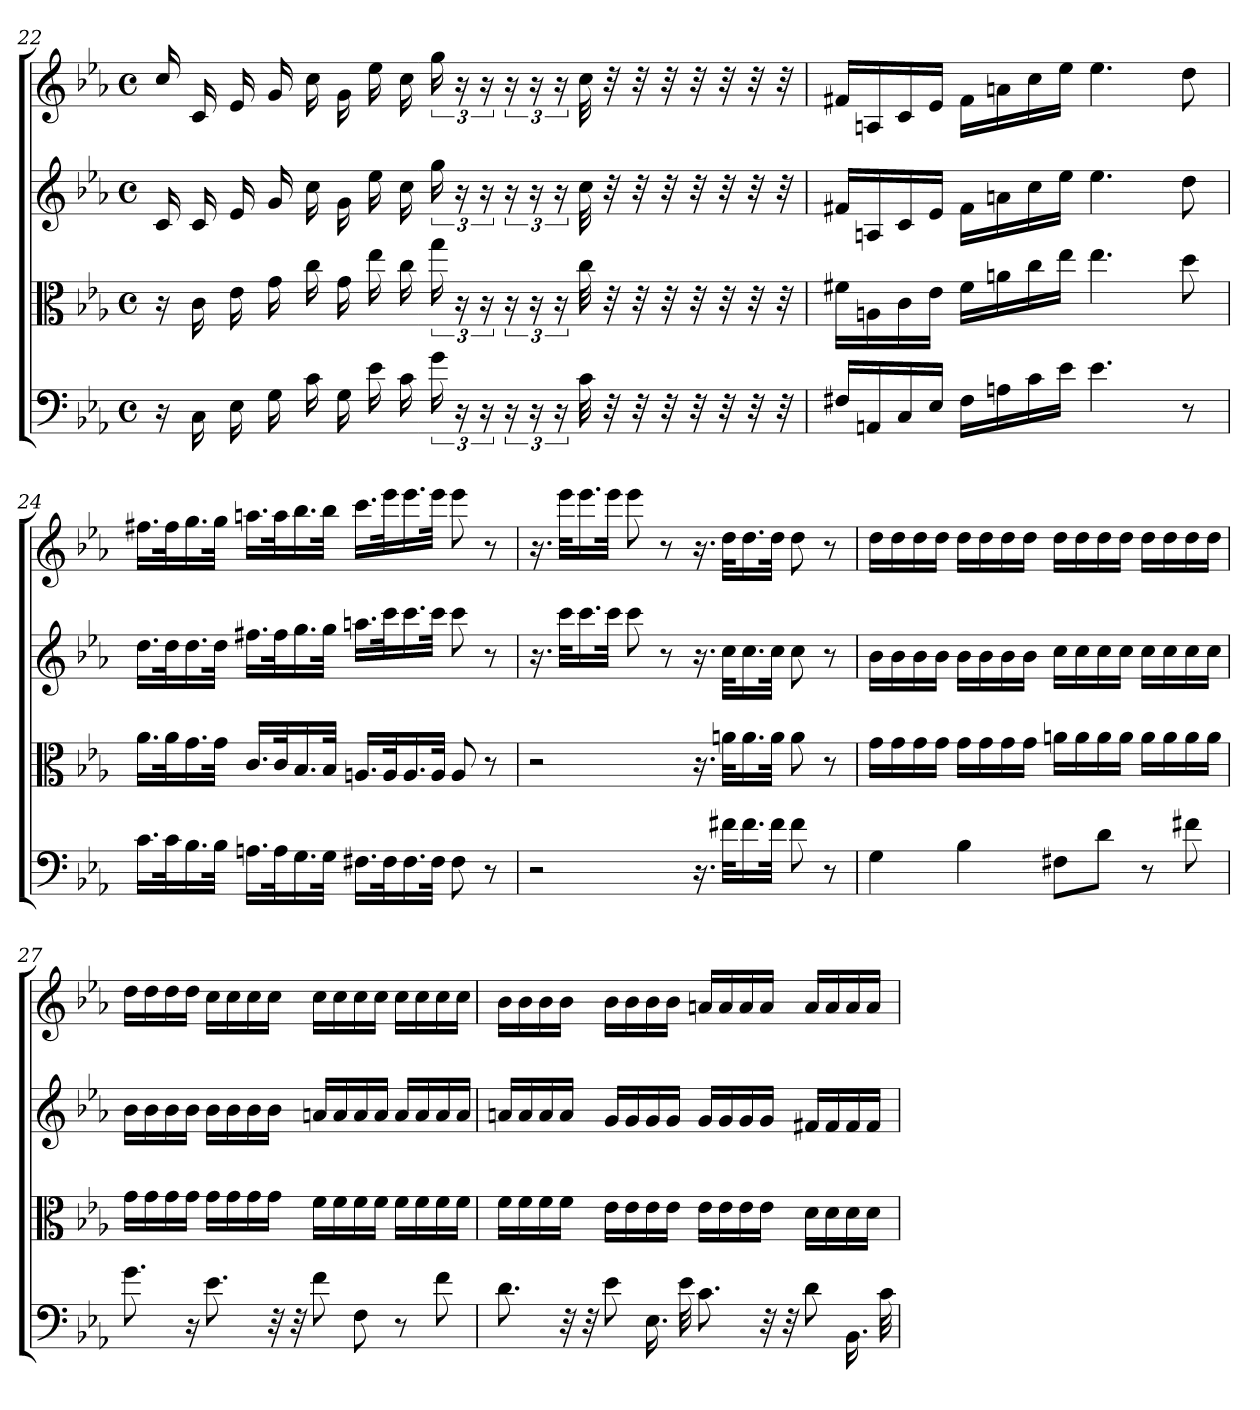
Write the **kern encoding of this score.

**kern	**kern	**kern	**kern
*part4	*part3	*part2	*part1
*staff4	*staff3	*staff2	*staff1
*clefF4	*clefC3	*clefG2	*clefG2
*k[b-e-a-]	*k[b-e-a-]	*k[b-e-a-]	*k[b-e-a-]
*c:	*c:	*c:	*c:
*M4/4	*M4/4	*M4/4	*M4/4
*met(c)	*met(c)	*met(c)	*met(c)
=22	=22	=22	=22
16r	16r	16c/	16cc/
16C\	16c\	16c/	16c/
16E-\	16e-\	16e-/	16e-/
16G\	16g\	16g/	16g/
16c\	16cc\	16cc\	16cc\
16G\	16g\	16g\	16g\
16e-\	16ee-\	16ee-\	16ee-\
16c\	16cc\	16cc\	16cc\
24g\	24gg\	24gg\	24gg\
24r	24r	24r	24r
24r	24r	24r	24r
24r	24r	24r	24r
24r	24r	24r	24r
24r	24r	24r	24r
32c\	32cc\	32cc\	32cc\
32r	32r	32r	32r
32r	32r	32r	32r
32r	32r	32r	32r
32r	32r	32r	32r
32r	32r	32r	32r
32r	32r	32r	32r
32r	32r	32r	32r
=23	=23	=23	=23
16F#X/LL	16f#X\LL	16f#X/LL	16f#X/LL
16AAn/	16An\	16An/	16An/
16C/	16c\	16c/	16c/
16E-/JJ	16e-\JJ	16e-/JJ	16e-/JJ
16F#\LL	16f#\LL	16f#\LL	16f#\LL
16An\	16an\	16an\	16an\
16c\	16cc\	16cc\	16cc\
16e-\JJ	16ee-\JJ	16ee-\JJ	16ee-\JJ
4.e-\	4.ee-\	4.ee-\	4.ee-\
8r	8dd\	8dd\	8dd\
=24	=24	=24	=24
16.c\LL	16.a-\LL	16.dd\LL	16.ff#X\LL
32c\K	32a-\K	32dd\K	32ff#\K
16.B-\	16.g\	16.dd\	16.gg\
32B-\JJk	32g\JJk	32dd\JJk	32gg\JJk
16.An\LL	16.c/LL	16.ff#X\LL	16.aan\LL
32A\K	32c/K	32ff#\K	32aa\K
16.G\	16.B-/	16.gg\	16.bb-\
32G\JJk	32B-/JJk	32gg\JJk	32bb-\JJk
16.F#X\LL	16.An/LL	16.aan\LL	16.ccc\LL
32F#\K	32A/K	32ccc\K	32eee-\K
16.F#\	16.A/	16.ccc\	16.eee-\
32F#\JJk	32A/JJk	32ccc\JJk	32eee-\JJk
8F#\	8A/	8ccc\	8eee-\
8r	8r	8r	8r
=25	=25	=25	=25
2r	2r	16.r	16.r
.	.	32ccc\KLL	32eee-\KLL
.	.	16.ccc\	16.eee-\
.	.	32ccc\JJk	32eee-\JJk
.	.	8ccc\	8eee-\
.	.	8r	8r
16.r	16.r	16.r	16.r
32f#X\KLL	32an\KLL	32cc\KLL	32dd\KLL
16.f#\	16.a\	16.cc\	16.dd\
32f#\JJk	32a\JJk	32cc\JJk	32dd\JJk
8f#\	8a\	8cc\	8dd\
8r	8r	8r	8r
=26	=26	=26	=26
4G\	16g\LL	16b-\LL	16dd\LL
.	16g\	16b-\	16dd\
.	16g\	16b-\	16dd\
.	16g\JJ	16b-\JJ	16dd\JJ
4B-\	16g\LL	16b-\LL	16dd\LL
.	16g\	16b-\	16dd\
.	16g\	16b-\	16dd\
.	16g\JJ	16b-\JJ	16dd\JJ
8F#X\L	16an\LL	16cc\LL	16dd\LL
.	16a\	16cc\	16dd\
8d\J	16a\	16cc\	16dd\
.	16a\JJ	16cc\JJ	16dd\JJ
8r	16a\LL	16cc\LL	16dd\LL
.	16a\	16cc\	16dd\
8f#X\	16a\	16cc\	16dd\
.	16a\JJ	16cc\JJ	16dd\JJ
=27	=27	=27	=27
8.g\	16g\LL	16b-\LL	16dd\LL
.	16g\	16b-\	16dd\
.	16g\	16b-\	16dd\
16r	16g\JJ	16b-\JJ	16dd\JJ
8.e-\	16g\LL	16b-\LL	16cc\LL
.	16g\	16b-\	16cc\
.	16g\	16b-\	16cc\
32r	16g\JJ	16b-\JJ	16cc\JJ
32r	.	.	.
8f\	16f\LL	16an/LL	16cc\LL
.	16f\	16a/	16cc\
8F\	16f\	16a/	16cc\
.	16f\JJ	16a/JJ	16cc\JJ
8r	16f\LL	16a/LL	16cc\LL
.	16f\	16a/	16cc\
8f\	16f\	16a/	16cc\
.	16f\JJ	16a/JJ	16cc\JJ
=28	=28	=28	=28
8.d\	16f\LL	16an/LL	16b-\LL
.	16f\	16a/	16b-\
.	16f\	16a/	16b-\
32r	16f\JJ	16a/JJ	16b-\JJ
32r	.	.	.
8e-\	16e-\LL	16g/LL	16b-\LL
.	16e-\	16g/	16b-\
16.E-\	16e-\	16g/	16b-\
.	16e-\JJ	16g/JJ	16b-\JJ
32e-\	.	.	.
8.c\	16e-\LL	16g/LL	16an/LL
.	16e-\	16g/	16a/
.	16e-\	16g/	16a/
32r	16e-\JJ	16g/JJ	16a/JJ
32r	.	.	.
8d\	16d\LL	16f#X/LL	16a/LL
.	16d\	16f#/	16a/
16.BB-\	16d\	16f#/	16a/
.	16d\JJ	16f#/JJ	16a/JJ
32c\	.	.	.
=	=	=	=
*-	*-	*-	*-
